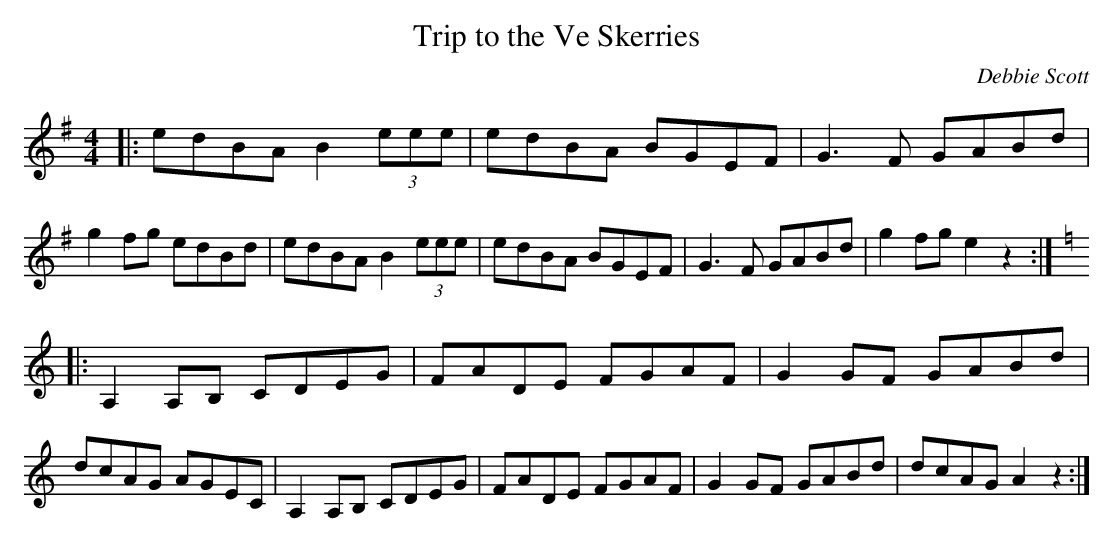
X:1
T:Trip to the Ve Skerries
C:Debbie Scott
M:4/4
K:E minor
|: edBA B2 (3eee | edBA BGEF | G3 F GABd | g2 fg edBd | \
edBA B2 (3eee | edBA BGEF | G3 F GABd | g2 fg e2 z2 ::
K:A minor
A,2 A,B, CDEG | FADE FGAF | G2 GF GABd | dcAG AGEC | \
A,2 A,B, CDEG | FADE FGAF | G2 GF GABd | dcAG A2 z2 :|
